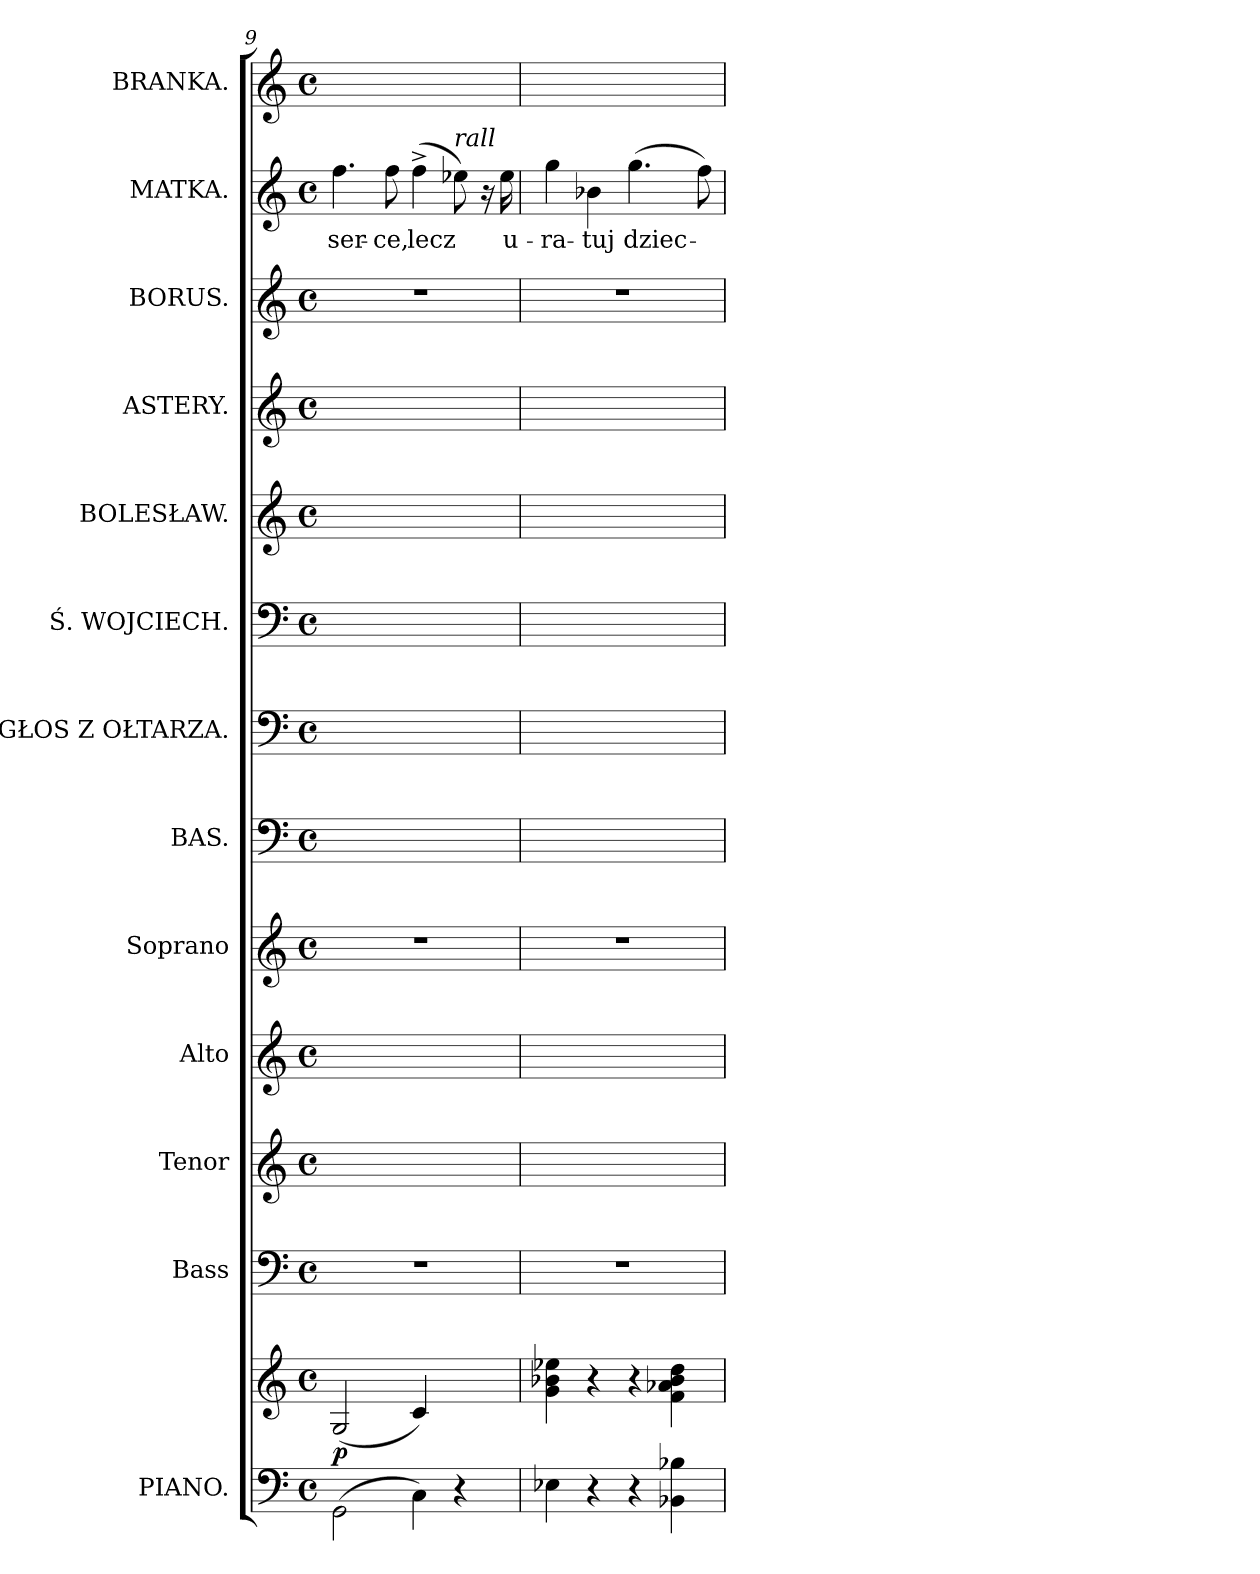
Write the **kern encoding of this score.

**kern	**kern	**dynam	**kern	**kern	**kern	**kern	**kern	**kern	**kern	**kern	**kern	**kern	**kern	**text	**kern
*part13	*part13	*part13	*part12	*part11	*part10	*part9	*part8	*part7	*part6	*part5	*part4	*part3	*part2	*part2	*part1
*staff14	*staff13	*staff13/14	*staff12	*staff11	*staff10	*staff9	*staff8	*staff7	*staff6	*staff5	*staff4	*staff3	*staff2	*staff2	*staff1
*I"PIANO.	*	*	*I"Bass	*I"Tenor	*I"Alto	*I"Soprano	*I"BAS.	*I"GŁOS Z OŁTARZA.	*I"Ś. WOJCIECH.	*I"BOLESŁAW.	*I"ASTERY.	*I"BORUS.	*I"MATKA.	*	*I"BRANKA.
*I'Pno	*	*	*I'B	*I'T	*I'A	*I'S	*I'Bas.	*I'Gł	*I'Ś. W.	*I'Bol	*I'As	*I'Bo	*I'M	*	*I'Br
*clefF4	*clefG2	*	*clefF4	*clefG2	*clefG2	*clefG2	*clefF4	*clefF4	*clefF4	*clefG2	*clefG2	*clefG2	*clefG2	*	*clefG2
*	*	*	*	*ITrd8c12	*	*	*	*	*	*ITrd8c12	*	*ITrd8c12	*	*	*
*k[]	*k[]	*	*k[]	*k[]	*k[]	*k[]	*k[]	*k[]	*k[]	*k[]	*k[]	*k[]	*k[]	*	*k[]
*M4/4	*M4/4	*	*M4/4	*M4/4	*M4/4	*M4/4	*M4/4	*M4/4	*M4/4	*M4/4	*M4/4	*M4/4	*M4/4	*	*M4/4
*met(c)	*met(c)	*	*met(c)	*met(c)	*met(c)	*met(c)	*met(c)	*met(c)	*met(c)	*met(c)	*met(c)	*met(c)	*met(c)	*	*met(c)
=9	=9	=9	=9	=9	=9	=9	=9	=9	=9	=9	=9	=9	=9	=9	=9
(2GG\	(2G/	p	1r	1ryy	1ryy	1r	1ryy	1ryy	1ryy	1ryy	1ryy	1r	4.ff\	ser-	1ryy
.	.	.	.	.	.	.	.	.	.	.	.	.	8ff\	-ce,	.
4C\)	4c/)	.	.	.	.	.	.	.	.	.	.	.	(4ff^\	lecz	.
!	!	!	!	!	!	!	!	!	!	!	!	!	!LO:TX:a:i:t=rall	!	!
4r	4ryy	.	.	.	.	.	.	.	.	.	.	.	8ee-X\)	.	.
.	.	.	.	.	.	.	.	.	.	.	.	.	16r	.	.
.	.	.	.	.	.	.	.	.	.	.	.	.	16ee-\	u-	.
=10	=10	=10	=10	=10	=10	=10	=10	=10	=10	=10	=10	=10	=10	=10	=10
4E-X\	4g\ 4b-X\ 4ee-X\	.	1r	1ryy	1ryy	1r	1ryy	1ryy	1ryy	1ryy	1ryy	1r	4gg\	-ra-	1ryy
4r	4r	.	.	.	.	.	.	.	.	.	.	.	4b-X\	-tuj	.
4r	4r	.	.	.	.	.	.	.	.	.	.	.	(4.gg\	dziec-	.
4BB-X\ 4B-X\	4f\ 4a-X\ 4b-\ 4dd\	.	.	.	.	.	.	.	.	.	.	.	.	.	.
.	.	.	.	.	.	.	.	.	.	.	.	.	8ff\)	.	.
=	=	=	=	=	=	=	=	=	=	=	=	=	=	=	=
*-	*-	*-	*-	*-	*-	*-	*-	*-	*-	*-	*-	*-	*-	*-	*-
